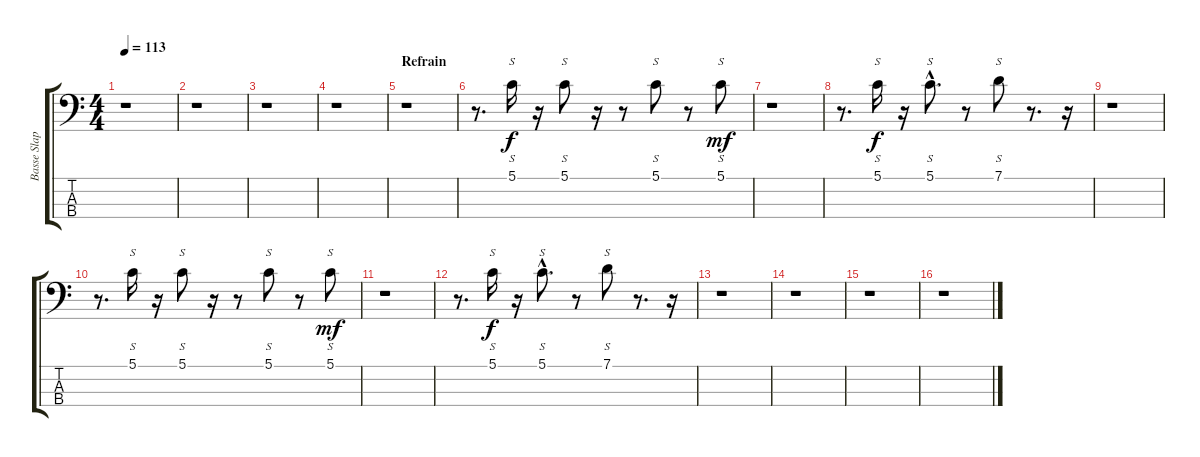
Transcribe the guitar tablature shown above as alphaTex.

\track ("Basse Slap" "Basse Slap") {instrument slapbass1}
\staff {score tabs}
\tuning (G2 D2 A1 E1) {hide}
\ts (4 4)
\tempo 113
\clef f4
\ks c
r.1{dy f} |
r.1 |
r.1 |
r.1 |
\section ("" "Refrain")
r.1 |
r.8{d} 5.1.16{s} r.16 5.1.8{s} r.16 r.8 5.1.8{s} r.8 5.1.8{s dy mf} |
r.1 |
r.8{d} 5.1.16{s dy f} r.16 5.1{hac}.8{s d} r.8 7.1.8{s} r.8{d} r.16 |
r.1 |
r.8{d} 5.1.16{s} r.16 5.1.8{s} r.16 r.8 5.1.8{s} r.8 5.1.8{s dy mf} |
r.1 |
r.8{d} 5.1.16{s dy f} r.16 5.1{hac}.8{s d} r.8 7.1.8{s} r.8{d} r.16 |
r.1 |
r.1 |
r.1 |
r.1
